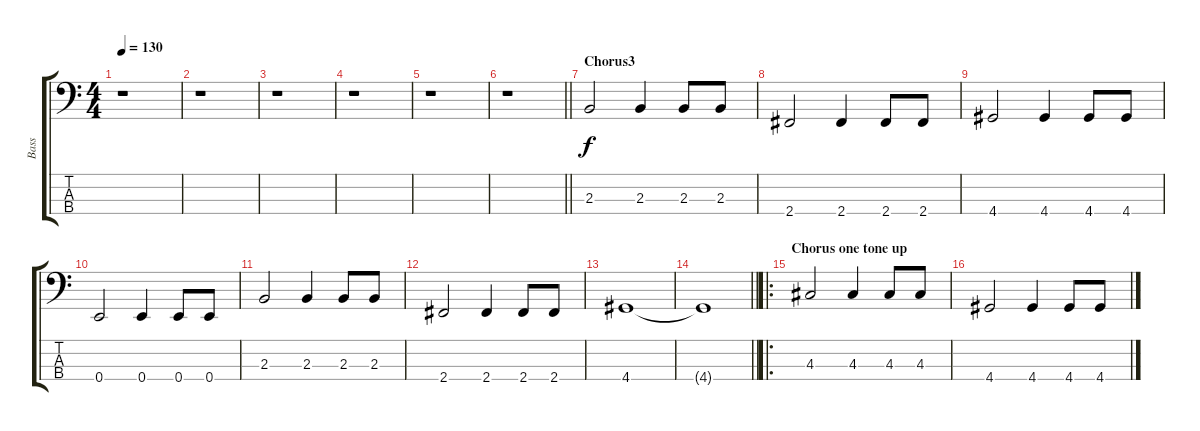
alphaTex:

\track ("Bass" "Bass") {instrument electricbassfinger}
\staff {score tabs}
\tuning (G2 D2 A1 E1) {hide}
\ts (4 4)
\tempo 130
\clef f4
\ks c
r.1{dy f} |
r.1 |
r.1 |
r.1 |
r.1 |
\barLineRight lightlight
r.1 |
\section ("" "Chorus3")
2.3.2 2.3.4 2.3.8 2.3.8 |
2.4.2 2.4.4 2.4.8 2.4.8 |
4.4.2 4.4.4 4.4.8 4.4.8 |
0.4.2 0.4.4 0.4.8 0.4.8 |
2.3.2 2.3.4 2.3.8 2.3.8 |
2.4.2 2.4.4 2.4.8 2.4.8 |
4.4.1 |
\barLineRight lightlight
4.4{t}.1 |
\ro
\section ("" "Chorus one tone up")
4.3.2 4.3.4 4.3.8 4.3.8 |
4.4.2 4.4.4 4.4.8 4.4.8
